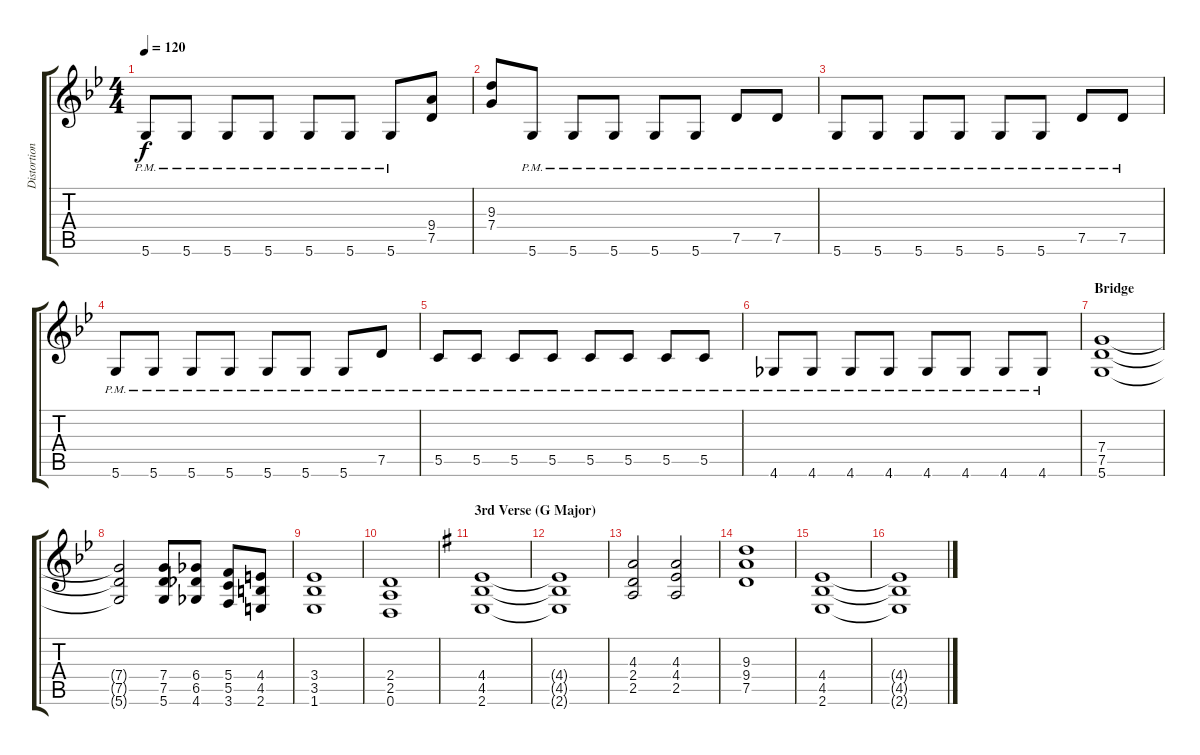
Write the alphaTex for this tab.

\track ("Distortion Guitar 1" "Distortion") {instrument distortionguitar}
\staff {score tabs}
\tuning (D4 A3 F3 C3 G2 D2) {hide}
\ts (4 4)
\tempo 120
\clef g2
\ks bb
5.6{pm}.8{dy f} 5.6{pm}.8 5.6{pm}.8 5.6{pm}.8 5.6{pm}.8 5.6{pm}.8 5.6{pm}.8 (9.4 7.5).8 |
(9.3 7.4).8 5.6{pm}.8 5.6{pm}.8 5.6{pm}.8 5.6{pm}.8 5.6{pm}.8 7.5{pm}.8 7.5{pm}.8 |
5.6{pm}.8 5.6{pm}.8 5.6{pm}.8 5.6{pm}.8 5.6{pm}.8 5.6{pm}.8 7.5{pm}.8 7.5{pm}.8 |
5.6{pm}.8 5.6{pm}.8 5.6{pm}.8 5.6{pm}.8 5.6{pm}.8 5.6{pm}.8 5.6{pm}.8 7.5{pm}.8 |
5.5{pm}.8 5.5{pm}.8 5.5{pm}.8 5.5{pm}.8 5.5{pm}.8 5.5{pm}.8 5.5{pm}.8 5.5{pm}.8 |
4.6{pm}.8 4.6{pm}.8 4.6{pm}.8 4.6{pm}.8 4.6{pm}.8 4.6{pm}.8 4.6{pm}.8 4.6{pm}.8 |
\section ("" "Bridge")
(7.4 7.5 5.6).1 |
(7.4{t} 7.5{t} 5.6{t}).2 (7.4 7.5 5.6).8 (6.4 6.5 4.6).8 (5.4 5.5 3.6).8 (4.4 4.5 2.6).8 |
(3.4 3.5 1.6).1 |
(2.4 2.5 0.6).1 |
\section ("" "3rd Verse (G Major)")
\ks g
(4.4 4.5 2.6).1 |
(4.4{t} 4.5{t} 2.6{t}).1 |
(4.3 2.4 2.5).2 (4.3 4.4 2.5).2 |
(9.3 9.4 7.5).1 |
(4.4 4.5 2.6).1 |
(4.4{t} 4.5{t} 2.6{t}).1
